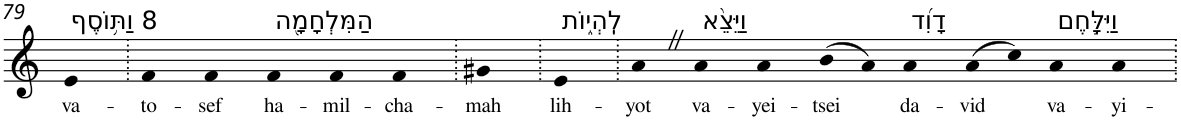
**kern	**text
*part1	*part1
*staff1	*staff1
*I"Piano	*
*I'Pno	*
!!LO:PB:g=z
*clefG2	*
*k[]	*
=79	=79
!LO:TX:a:t=8 וַתּ֥וֹסֶף	!
!	!LO:LY:b
4e	va-
=80.	=80.
!	!LO:LY:b
4f	-to-
!	!LO:LY:b
4f	-sef
!LO:TX:a:t=הַמִּלְחָמָ֖ה	!
!	!LO:LY:b
4f	ha-
!	!LO:LY:b
4f	-mil-
!	!LO:LY:b
4f	-cha-
=81.	=81.
!	!LO:LY:b
4g#X	-mah
=82.	=82.
!LO:TX:a:t=לִֽהְי֑וֹת	!
!	!LO:LY:b
4e	lih-
=83.	=83.
!	!LO:LY:b
4aZ	-yot
!LO:TX:a:t=וַיֵּצֵ֨א	!
!	!LO:LY:b
4a	va-
!	!LO:LY:b
4a	-yei-
!	!LO:LY:b
(>8b	-tsei
8a)	.
!LO:TX:a:t=דָוִ֜ד	!
!	!LO:LY:b
4a	da-
!	!LO:LY:b
(>8a	-vid
8cc)	.
!LO:TX:a:t=וַיִּלָּ֣חֶם	!
!	!LO:LY:b
4a	va-
!	!LO:LY:b
4a	-yi-
=.	=.
*-	*-
